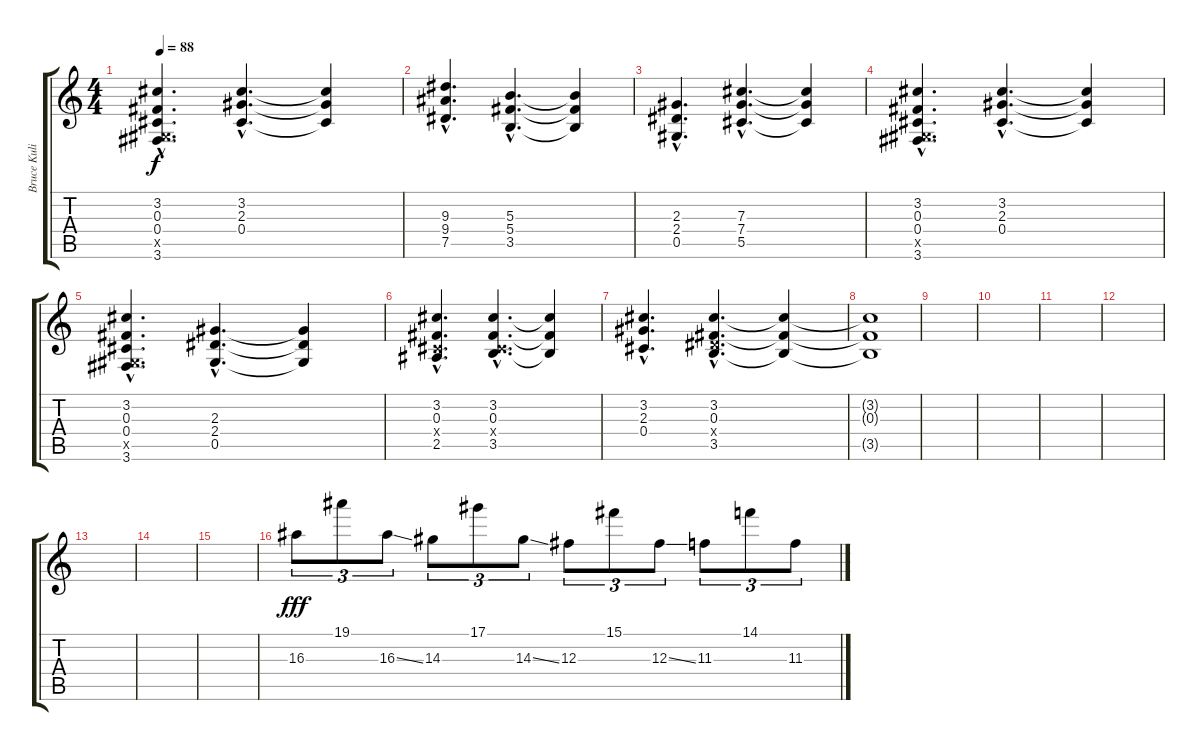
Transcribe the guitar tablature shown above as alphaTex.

\track ("Bruce Kulick" "Bruce Kuli") {instrument distortionguitar}
\staff {score tabs}
\tuning (Eb4 Bb3 Gb3 Db3 Ab2 Eb2) {hide}
\ts (4 4)
\tempo 88
\clef g2
\ks c
(3.2{hac} 0.3{hac} 0.4{hac} 0.5{hac x} 3.6{hac}).4{d dy f} (3.2{hac} 2.3{hac} 0.4{hac}).4{d} (3.2{t} 2.3{t} 0.4{t}).4 |
(9.3{hac} 9.4{hac} 7.5{hac}).4{d} (5.3{hac} 5.4{hac} 3.5{hac}).4{d} (5.3{t} 5.4{t} 3.5{t}).4 |
(2.3{hac} 2.4{hac} 0.5{hac}).4{d} (7.3{hac} 7.4{hac} 5.5{hac}).4{d} (7.3{t} 7.4{t} 5.5{t}).4 |
(3.2{hac} 0.3{hac} 0.4{hac} 0.5{hac x} 3.6{hac}).4{d} (3.2{hac} 2.3{hac} 0.4{hac}).4{d} (3.2{t} 2.3{t} 0.4{t}).4 |
(3.2{hac} 0.3{hac} 0.4{hac} 0.5{hac x} 3.6{hac}).4{d} (2.3{hac} 2.4{hac} 0.5{hac}).4{d} (2.3{t} 2.4{t} 0.5{t}).4 |
(3.2{hac} 0.3{hac} 0.4{hac x} 2.5{hac}).4{d} (3.2{hac} 0.3{hac} 0.4{hac x} 3.5{hac}).4{d} (3.2{t} 0.3{t} 3.5{t}).4 |
(3.2{hac} 2.3{hac} 0.4{hac}).4{d} (3.2{hac} 0.3{hac} 2.4{hac x} 3.5{hac}).4{d} (3.2{t} 0.3{t} 3.5{t}).4 |
(3.2{t} 0.3{t} 3.5{t}).1 |
|
|
|
|
|
|
|
16.3.8{tu (3 2) dy fff instrument acousticguitarsteel} 19.1.8{tu (3 2)} 16.3{ss}.8{tu (3 2)} 14.3.8{tu (3 2)} 17.1.8{tu (3 2)} 14.3{ss}.8{tu (3 2)} 12.3.8{tu (3 2)} 15.1.8{tu (3 2)} 12.3{ss}.8{tu (3 2)} 11.3.8{tu (3 2)} 14.1.8{tu (3 2)} 11.3{ss}.8{tu (3 2)}
